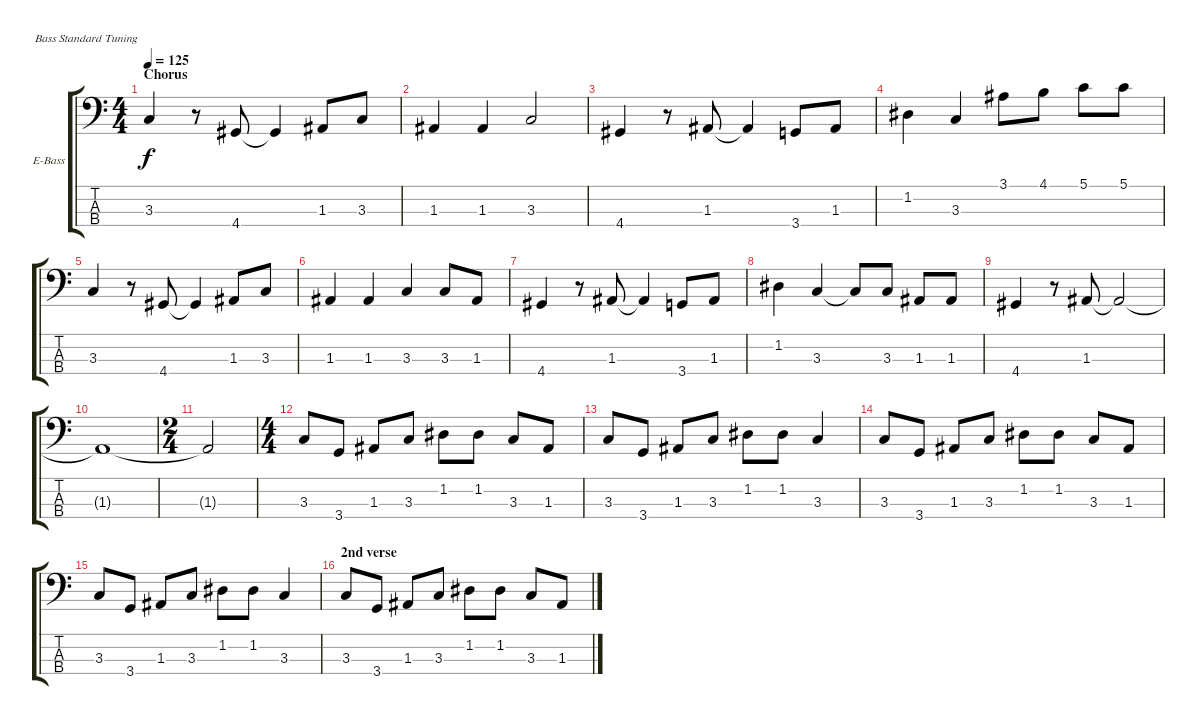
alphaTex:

\bracketExtendMode groupsimilarinstruments
\firstSystemTrackNameOrientation horizontal
\otherSystemsTrackNameOrientation horizontal
\track ("Alec John Such" "E-Bass") {instrument electricbassfinger}
\staff {score tabs}
\tuning (G2 D2 A1 E1)
\ts (4 4)
\section ("" "Chorus")
\tempo 125
\clef f4
\ks c
3.3.4{dy f} r.8 4.4.8 4.4{t}.4 1.3.8 3.3.8 |
1.3.4 1.3.4 3.3.2 |
4.4.4 r.8 1.3.8 1.3{t}.4 3.4.8 1.3.8 |
1.2.4 3.3.4 3.1.8 4.1.8 5.1.8 5.1.8 |
3.3.4 r.8 4.4.8 4.4{t}.4 1.3.8 3.3.8 |
1.3.4 1.3.4 3.3.4 3.3.8 1.3.8 |
4.4.4 r.8 1.3.8 1.3{t}.4 3.4.8 1.3.8 |
1.2.4 3.3.4 3.3{t}.8 3.3.8 1.3.8 1.3.8 |
4.4.4 r.8 1.3.8 1.3{t}.2 |
1.3{t}.1 |
\ts (2 4)
1.3{t}.2 |
\ts (4 4)
3.3.8 3.4.8 1.3.8 3.3.8 1.2.8 1.2.8 3.3.8 1.3.8 |
3.3.8 3.4.8 1.3.8 3.3.8 1.2.8 1.2.8 3.3.4 |
3.3.8 3.4.8 1.3.8 3.3.8 1.2.8 1.2.8 3.3.8 1.3.8 |
3.3.8 3.4.8 1.3.8 3.3.8 1.2.8 1.2.8 3.3.4 |
\section ("" "2nd verse")
3.3.8 3.4.8 1.3.8 3.3.8 1.2.8 1.2.8 3.3.8 1.3.8
